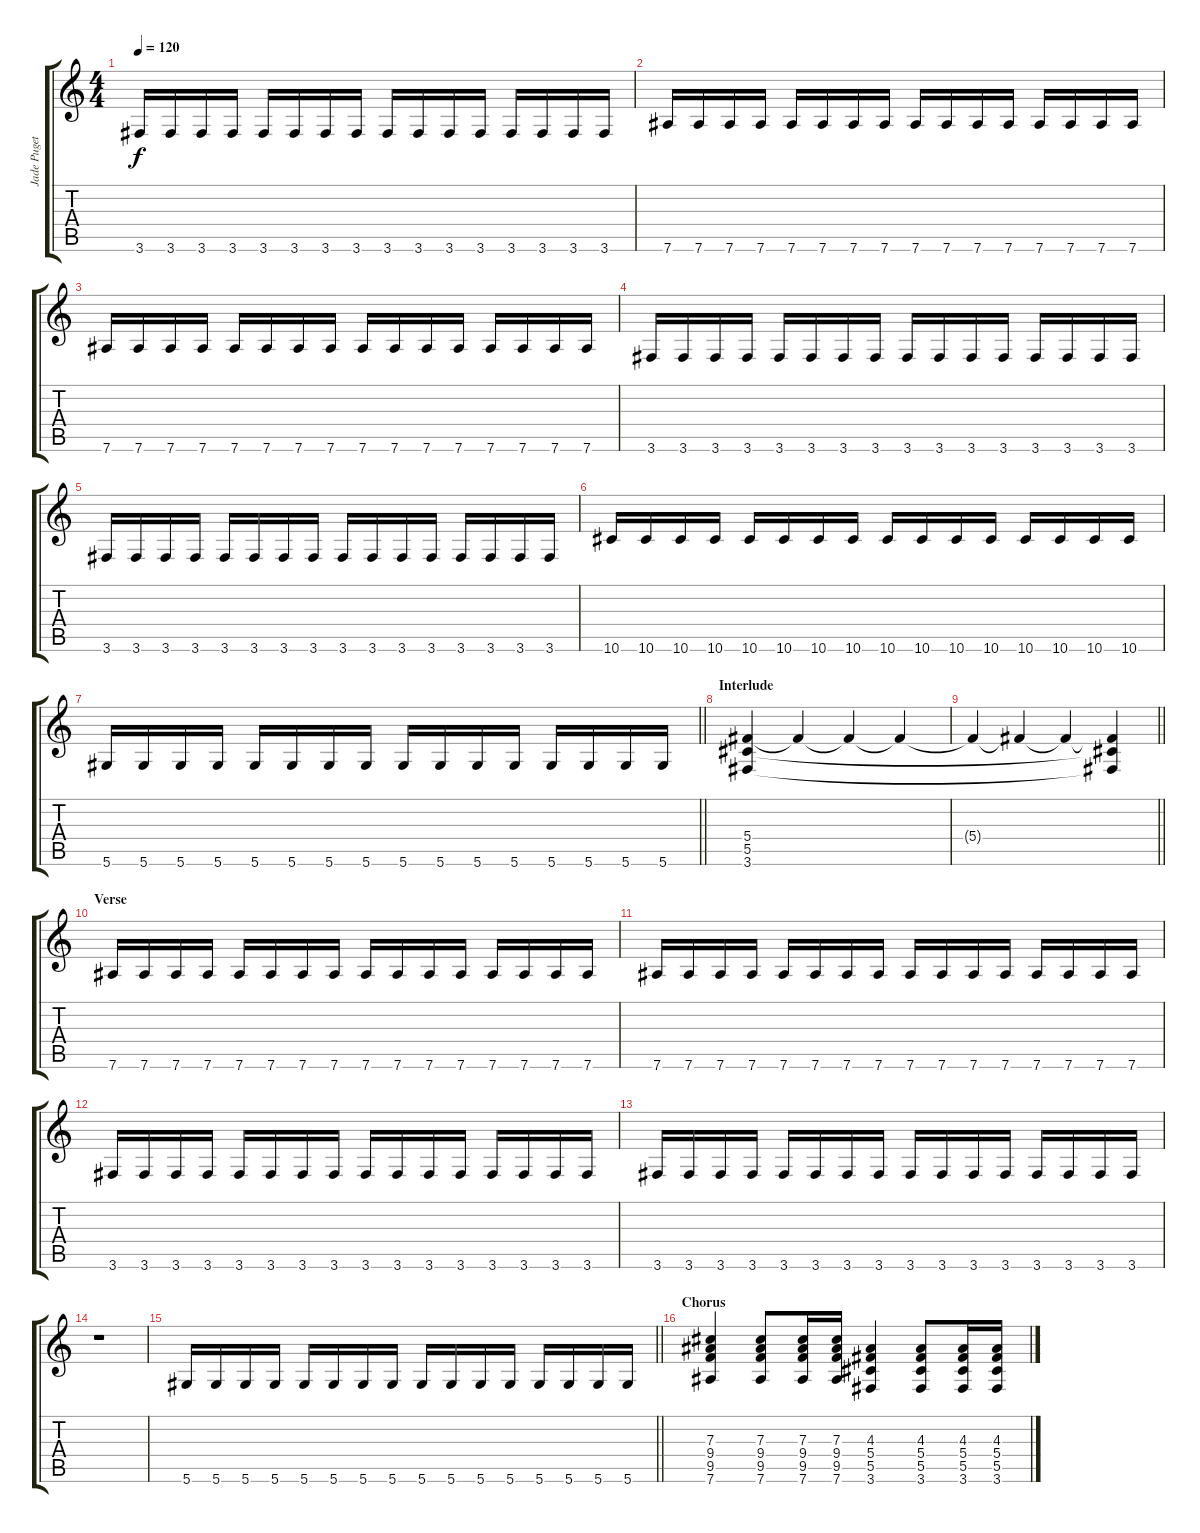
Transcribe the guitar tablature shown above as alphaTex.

\track ("Jade Puget (Lead Guitar)" "Jade Puget") {instrument overdrivenguitar}
\staff {score tabs}
\tuning (Eb4 Bb3 Gb3 Db3 Ab2 Eb2) {hide}
\ts (4 4)
\tempo 120
\clef g2
\ks c
3.6.16{dy f} 3.6.16 3.6.16 3.6.16 3.6.16 3.6.16 3.6.16 3.6.16 3.6.16 3.6.16 3.6.16 3.6.16 3.6.16 3.6.16 3.6.16 3.6.16 |
7.6.16 7.6.16 7.6.16 7.6.16 7.6.16 7.6.16 7.6.16 7.6.16 7.6.16 7.6.16 7.6.16 7.6.16 7.6.16 7.6.16 7.6.16 7.6.16 |
7.6.16 7.6.16 7.6.16 7.6.16 7.6.16 7.6.16 7.6.16 7.6.16 7.6.16 7.6.16 7.6.16 7.6.16 7.6.16 7.6.16 7.6.16 7.6.16 |
3.6.16 3.6.16 3.6.16 3.6.16 3.6.16 3.6.16 3.6.16 3.6.16 3.6.16 3.6.16 3.6.16 3.6.16 3.6.16 3.6.16 3.6.16 3.6.16 |
3.6.16 3.6.16 3.6.16 3.6.16 3.6.16 3.6.16 3.6.16 3.6.16 3.6.16 3.6.16 3.6.16 3.6.16 3.6.16 3.6.16 3.6.16 3.6.16 |
10.6.16 10.6.16 10.6.16 10.6.16 10.6.16 10.6.16 10.6.16 10.6.16 10.6.16 10.6.16 10.6.16 10.6.16 10.6.16 10.6.16 10.6.16 10.6.16 |
\barLineRight lightlight
5.6.16 5.6.16 5.6.16 5.6.16 5.6.16 5.6.16 5.6.16 5.6.16 5.6.16 5.6.16 5.6.16 5.6.16 5.6.16 5.6.16 5.6.16 5.6.16 |
\section ("" "Interlude")
(5.4 5.5 3.6).4 5.4{t}.4 5.4{t}.4 5.4{t}.4 |
\barLineRight lightlight
5.4{t}.4 5.4{t}.4 5.4{t}.4 (5.4{t} 5.5{t} 3.6{t}).4 |
\section ("" "Verse")
7.6.16 7.6.16 7.6.16 7.6.16 7.6.16 7.6.16 7.6.16 7.6.16 7.6.16 7.6.16 7.6.16 7.6.16 7.6.16 7.6.16 7.6.16 7.6.16 |
7.6.16 7.6.16 7.6.16 7.6.16 7.6.16 7.6.16 7.6.16 7.6.16 7.6.16 7.6.16 7.6.16 7.6.16 7.6.16 7.6.16 7.6.16 7.6.16 |
3.6.16 3.6.16 3.6.16 3.6.16 3.6.16 3.6.16 3.6.16 3.6.16 3.6.16 3.6.16 3.6.16 3.6.16 3.6.16 3.6.16 3.6.16 3.6.16 |
3.6.16 3.6.16 3.6.16 3.6.16 3.6.16 3.6.16 3.6.16 3.6.16 3.6.16 3.6.16 3.6.16 3.6.16 3.6.16 3.6.16 3.6.16 3.6.16 |
r.1 |
\barLineRight lightlight
5.6.16 5.6.16 5.6.16 5.6.16 5.6.16 5.6.16 5.6.16 5.6.16 5.6.16 5.6.16 5.6.16 5.6.16 5.6.16 5.6.16 5.6.16 5.6.16 |
\section ("" "Chorus")
(7.3 9.4 9.5 7.6).4 (7.3 9.4 9.5 7.6).8 (7.3 9.4 9.5 7.6).16 (7.3 9.4 9.5 7.6).16 (4.3 5.4 5.5 3.6).4 (4.3 5.4 5.5 3.6).8 (4.3 5.4 5.5 3.6).16 (4.3 5.4 5.5 3.6).16
